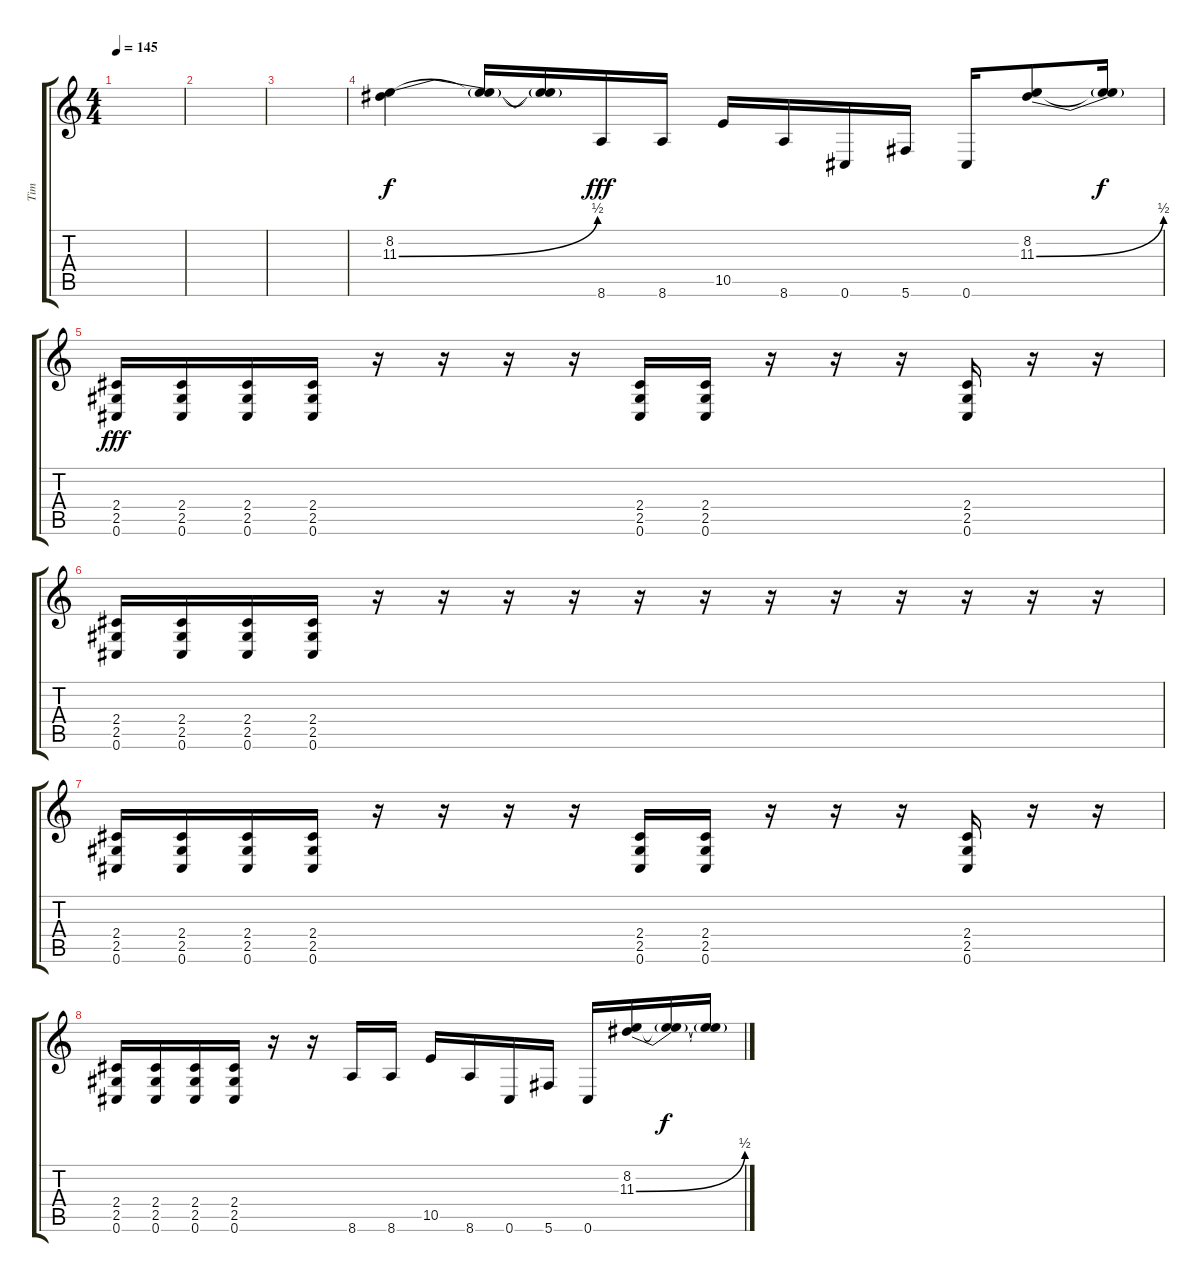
\track ("Tim" "Tim") {instrument distortionguitar}
\staff {score tabs}
\tuning (Db4 Ab3 E3 B2 Gb2 Db2) {hide}
\ts (4 4)
\tempo 145
\clef g2
\ks c
|
|
|
(8.2 11.3{be (bend 0 0 60 2)}).4{volume 16} (8.2{t} 11.3{t}).16{dy f} (8.2{t} 11.3{t}).16 8.6.16{dy fff} 8.6.16 10.5.16 8.6.16 0.6.16 5.6.16 0.6.16 (8.2 11.3{be (bend 0 0 60 2)}).8 (8.2{t} 11.3{t}).16{dy f} |
(2.4 2.5 0.6).16{dy fff} (2.4 2.5 0.6).16 (2.4 2.5 0.6).16 (2.4 2.5 0.6).16 r.16 r.16 r.16 r.16 (2.4 2.5 0.6).16 (2.4 2.5 0.6).16 r.16 r.16 r.16 (2.4 2.5 0.6).16 r.16 r.16 |
(2.4 2.5 0.6).16 (2.4 2.5 0.6).16 (2.4 2.5 0.6).16 (2.4 2.5 0.6).16 r.16 r.16 r.16 r.16 r.16 r.16 r.16 r.16 r.16 r.16 r.16 r.16 |
(2.4 2.5 0.6).16 (2.4 2.5 0.6).16 (2.4 2.5 0.6).16 (2.4 2.5 0.6).16 r.16 r.16 r.16 r.16 (2.4 2.5 0.6).16 (2.4 2.5 0.6).16 r.16 r.16 r.16 (2.4 2.5 0.6).16 r.16 r.16 |
(2.4 2.5 0.6).16 (2.4 2.5 0.6).16 (2.4 2.5 0.6).16 (2.4 2.5 0.6).16 r.16 r.16 8.6.16 8.6.16 10.5.16 8.6.16 0.6.16 5.6.16 0.6.16 (8.2 11.3{be (bend 0 0 60 2)}).16 (8.2{t} 11.3{t}).16{dy f} (8.2{t} 11.3{t}).16
